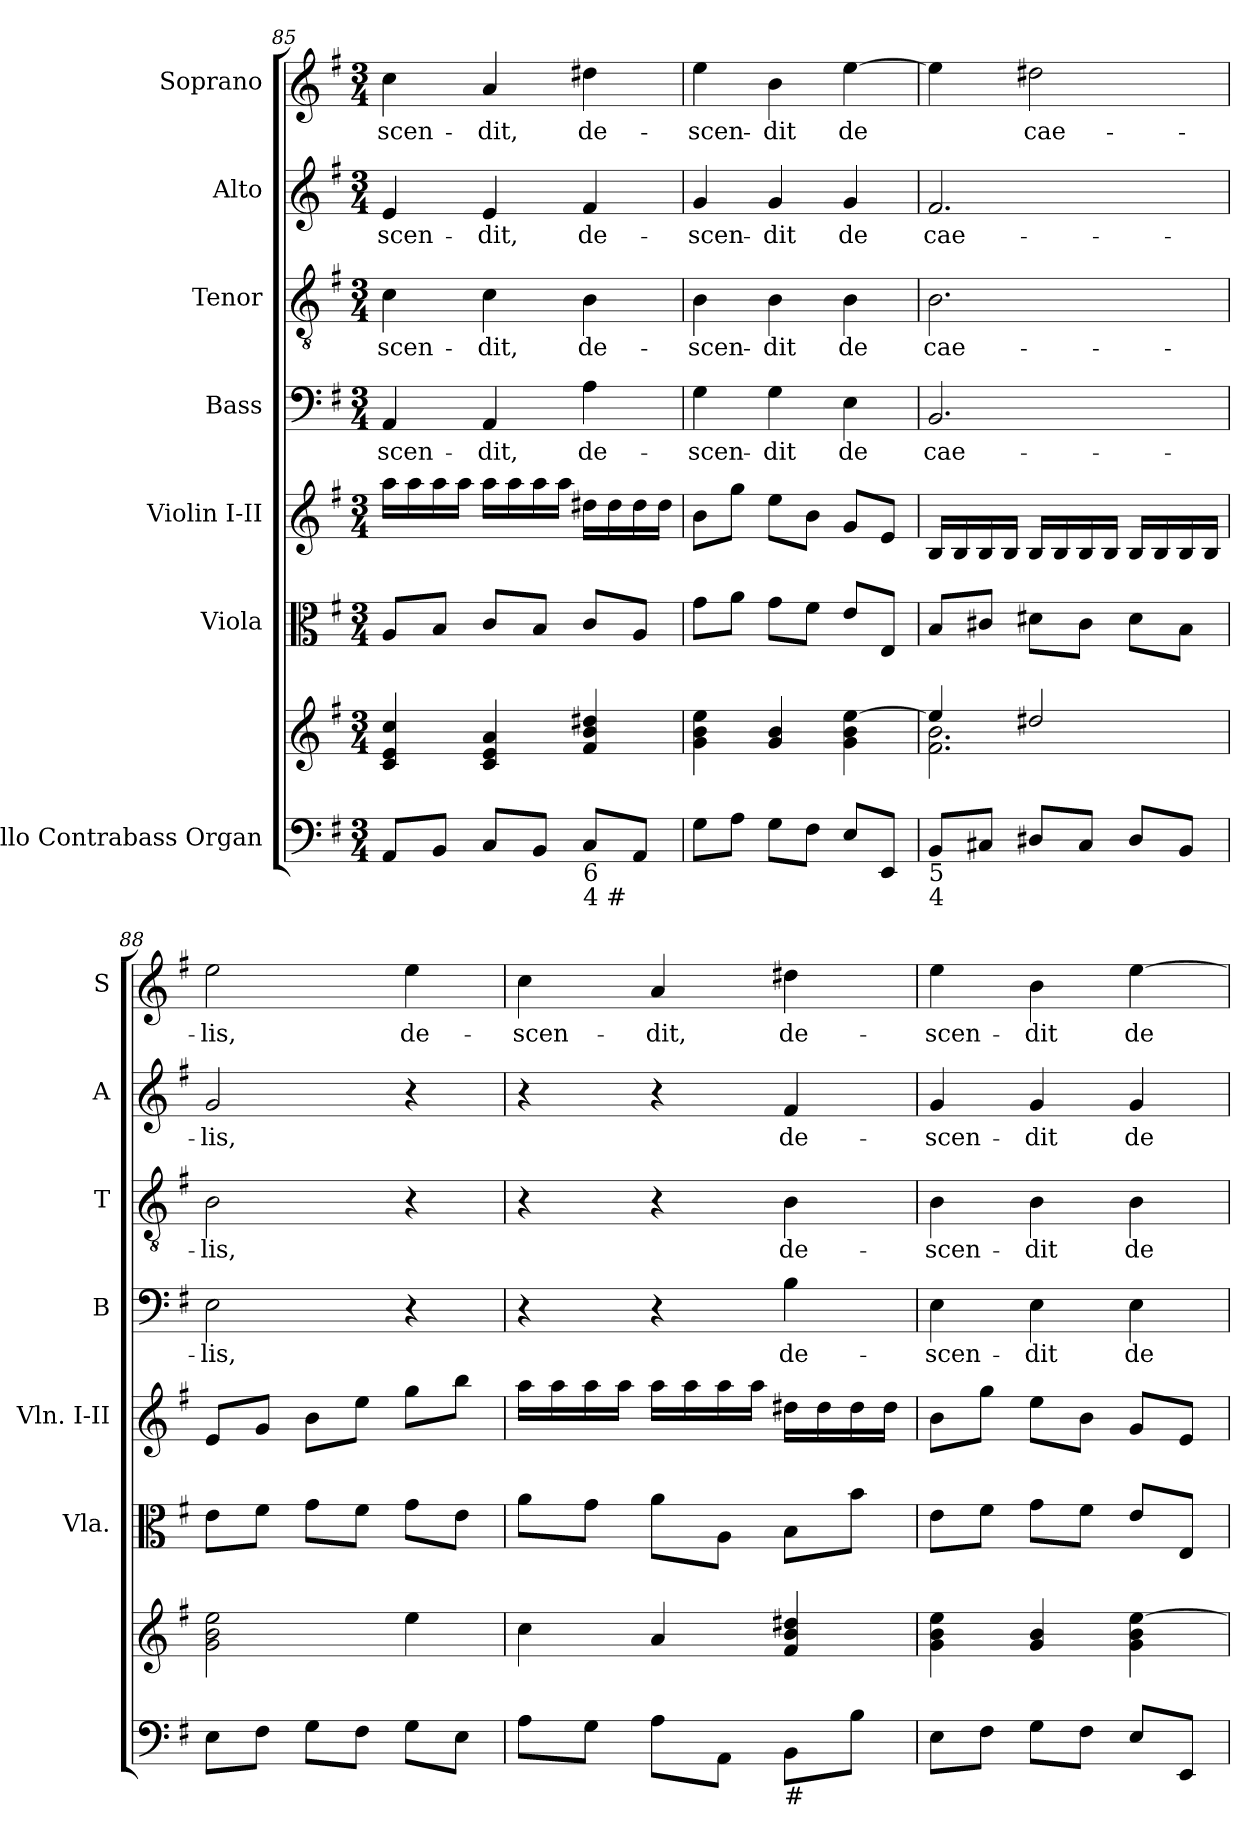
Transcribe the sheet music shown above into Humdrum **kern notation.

**kern	**kern	**kern	**kern	**kern	**text	**kern	**text	**kern	**text	**kern	**text
*part7	*part7	*part6	*part5	*part4	*part4	*part3	*part3	*part2	*part2	*part1	*part1
*staff8	*staff7	*staff6	*staff5	*staff4	*staff4	*staff3	*staff3	*staff2	*staff2	*staff1	*staff1
*I"Cello Contrabass Organ	*	*I"Viola	*I"Violin I-II	*I"Bass	*	*I"Tenor	*	*I"Alto	*	*I"Soprano	*
*	*	*I'Vla.	*I'Vln. I-II	*I'B	*	*I'T	*	*I'A	*	*I'S	*
*clefF4	*clefG2	*clefC3	*clefG2	*clefF4	*	*clefGv2	*	*clefG2	*	*clefG2	*
*k[f#]	*k[f#]	*k[f#]	*k[f#]	*k[f#]	*	*k[f#]	*	*k[f#]	*	*k[f#]	*
*e:	*e:	*e:	*e:	*e:	*	*e:	*	*e:	*	*e:	*
*M3/4	*M3/4	*M3/4	*M3/4	*M3/4	*	*M3/4	*	*M3/4	*	*M3/4	*
=85	=85	=85	=85	=85	=85	=85	=85	=85	=85	=85	=85
!	!	!	!	!	!LO:LY:b	!	!LO:LY:b	!	!LO:LY:b	!	!LO:LY:b
8AA/L	4c/ 4e/ 4cc/	8A/L	16aa\LL	4AA/	-scen-	4c\	-scen-	4e/	-scen-	4cc\	-scen-
.	.	.	16aa\	.	.	.	.	.	.	.	.
8BB/J	.	8B/J	16aa\	.	.	.	.	.	.	.	.
.	.	.	16aa\JJ	.	.	.	.	.	.	.	.
!	!	!	!	!	!LO:LY:b	!	!LO:LY:b	!	!LO:LY:b	!	!LO:LY:b
8C/L	4c/ 4e/ 4a/	8c/L	16aa\LL	4AA/	-dit,	4c\	-dit,	4e/	-dit,	4a/	-dit,
.	.	.	16aa\	.	.	.	.	.	.	.	.
8BB/J	.	8B/J	16aa\	.	.	.	.	.	.	.	.
.	.	.	16aa\JJ	.	.	.	.	.	.	.	.
!LO:TX:b:t=6	!	!	!	!	!	!	!	!	!	!	!
!LO:TX:b:t=4  #	!	!	!	!	!	!	!	!	!	!	!
!	!	!	!	!	!LO:LY:b	!	!LO:LY:b	!	!LO:LY:b	!	!LO:LY:b
8C/L	4f#/ 4b/ 4dd#X/	8c/L	16dd#X\LL	4A\	de-	4B\	de-	4f#/	de-	4dd#X\	de-
.	.	.	16dd#\	.	.	.	.	.	.	.	.
8AA/J	.	8A/J	16dd#\	.	.	.	.	.	.	.	.
.	.	.	16dd#\JJ	.	.	.	.	.	.	.	.
=86	=86	=86	=86	=86	=86	=86	=86	=86	=86	=86	=86
!	!	!	!	!	!LO:LY:b	!	!LO:LY:b	!	!LO:LY:b	!	!LO:LY:b
8G\L	4g\ 4b\ 4ee\	8g\L	8b\L	4G\	-scen-	4B\	-scen-	4g/	-scen-	4ee\	-scen-
8A\J	.	8a\J	8gg\J	.	.	.	.	.	.	.	.
!	!	!	!	!	!LO:LY:b	!	!LO:LY:b	!	!LO:LY:b	!	!LO:LY:b
8G\L	4g/ 4b/	8g\L	8ee\L	4G\	-dit	4B\	-dit	4g/	-dit	4b\	-dit
8F#\J	.	8f#\J	8b\J	.	.	.	.	.	.	.	.
!	!	!	!	!	!LO:LY:b	!	!LO:LY:b	!	!LO:LY:b	!	!LO:LY:b
8E/L	4g\ 4b\ [4ee\	8e/L	8g/L	4E\	de	4B\	de	4g/	de	[4ee\	de
8EE/J	.	8E/J	8e/J	.	.	.	.	.	.	.	.
=87	=87	=87	=87	=87	=87	=87	=87	=87	=87	=87	=87
*	*^	*	*	*	*	*	*	*	*	*	*
!LO:TX:b:t=5	!	!	!	!	!	!	!	!	!	!	!	!
!LO:TX:b:t=4	!	!	!	!	!	!	!	!	!	!	!	!
!	!	!	!	!	!	!LO:LY:b	!	!LO:LY:b	!	!LO:LY:b	!	!
8BB/L	4ee/]	2.f#\ 2.b\	8B/L	16B/LL	2.BB/	cae-	2.B\	cae-	2.f#/	cae-	4ee\]	.
.	.	.	.	16B/	.	.	.	.	.	.	.	.
8C#X/J	.	.	8c#X/J	16B/	.	.	.	.	.	.	.	.
.	.	.	.	16B/JJ	.	.	.	.	.	.	.	.
!	!	!	!	!	!	!	!	!	!	!	!	!LO:LY:b
8D#X/L	2dd#X/	.	8d#X\L	16B/LL	.	.	.	.	.	.	2dd#X\	cae-
.	.	.	.	16B/	.	.	.	.	.	.	.	.
8C#/J	.	.	8c#\J	16B/	.	.	.	.	.	.	.	.
.	.	.	.	16B/JJ	.	.	.	.	.	.	.	.
8D#/L	.	.	8d#\L	16B/LL	.	.	.	.	.	.	.	.
.	.	.	.	16B/	.	.	.	.	.	.	.	.
8BB/J	.	.	8B\J	16B/	.	.	.	.	.	.	.	.
.	.	.	.	16B/JJ	.	.	.	.	.	.	.	.
*	*v	*v	*	*	*	*	*	*	*	*	*	*
!!LO:LB:g=z
=88	=88	=88	=88	=88	=88	=88	=88	=88	=88	=88	=88
!	!	!	!	!	!LO:LY:b	!	!LO:LY:b	!	!LO:LY:b	!	!LO:LY:b
8E\L	2g\ 2b\ 2ee\	8e\L	8e/L	2E\	-lis,	2B\	-lis,	2g/	-lis,	2ee\	-lis,
8F#\J	.	8f#\J	8g/J	.	.	.	.	.	.	.	.
8G\L	.	8g\L	8b\L	.	.	.	.	.	.	.	.
8F#\J	.	8f#\J	8ee\J	.	.	.	.	.	.	.	.
!	!	!	!	!	!	!	!	!	!	!	!LO:LY:b
8G\L	4ee\	8g\L	8gg\L	4r	.	4r	.	4r	.	4ee\	de-
8E\J	.	8e\J	8bb\J	.	.	.	.	.	.	.	.
=89	=89	=89	=89	=89	=89	=89	=89	=89	=89	=89	=89
!	!	!	!	!	!	!	!	!	!	!	!LO:LY:b
8A\L	4cc\	8a\L	16aa\LL	4r	.	4r	.	4r	.	4cc\	-scen-
.	.	.	16aa\	.	.	.	.	.	.	.	.
8G\J	.	8g\J	16aa\	.	.	.	.	.	.	.	.
.	.	.	16aa\JJ	.	.	.	.	.	.	.	.
!	!	!	!	!	!	!	!	!	!	!	!LO:LY:b
8A\L	4a/	8a\L	16aa\LL	4r	.	4r	.	4r	.	4a/	-dit,
.	.	.	16aa\	.	.	.	.	.	.	.	.
8AA\J	.	8A\J	16aa\	.	.	.	.	.	.	.	.
.	.	.	16aa\JJ	.	.	.	.	.	.	.	.
!LO:TX:b:t=#	!	!	!	!	!	!	!	!	!	!	!
!	!	!	!	!	!LO:LY:b	!	!LO:LY:b	!	!LO:LY:b	!	!LO:LY:b
8BB\L	4f#/ 4b/ 4dd#X/	8B\L	16dd#X\LL	4B\	de-	4B\	de-	4f#/	de-	4dd#X\	de-
.	.	.	16dd#\	.	.	.	.	.	.	.	.
8B\J	.	8b\J	16dd#\	.	.	.	.	.	.	.	.
.	.	.	16dd#\JJ	.	.	.	.	.	.	.	.
=90	=90	=90	=90	=90	=90	=90	=90	=90	=90	=90	=90
!	!	!	!	!	!LO:LY:b	!	!LO:LY:b	!	!LO:LY:b	!	!LO:LY:b
8E\L	4g\ 4b\ 4ee\	8e\L	8b\L	4E\	-scen-	4B\	-scen-	4g/	-scen-	4ee\	-scen-
8F#\J	.	8f#\J	8gg\J	.	.	.	.	.	.	.	.
!	!	!	!	!	!LO:LY:b	!	!LO:LY:b	!	!LO:LY:b	!	!LO:LY:b
8G\L	4g/ 4b/	8g\L	8ee\L	4E\	-dit	4B\	-dit	4g/	-dit	4b\	-dit
8F#\J	.	8f#\J	8b\J	.	.	.	.	.	.	.	.
!	!	!	!	!	!LO:LY:b	!	!LO:LY:b	!	!LO:LY:b	!	!LO:LY:b
8E/L	4g\ 4b\ [4ee\	8e/L	8g/L	4E\	de	4B\	de	4g/	de	[4ee\	de
8EE/J	.	8E/J	8e/J	.	.	.	.	.	.	.	.
=	=	=	=	=	=	=	=	=	=	=	=
*-	*-	*-	*-	*-	*-	*-	*-	*-	*-	*-	*-
